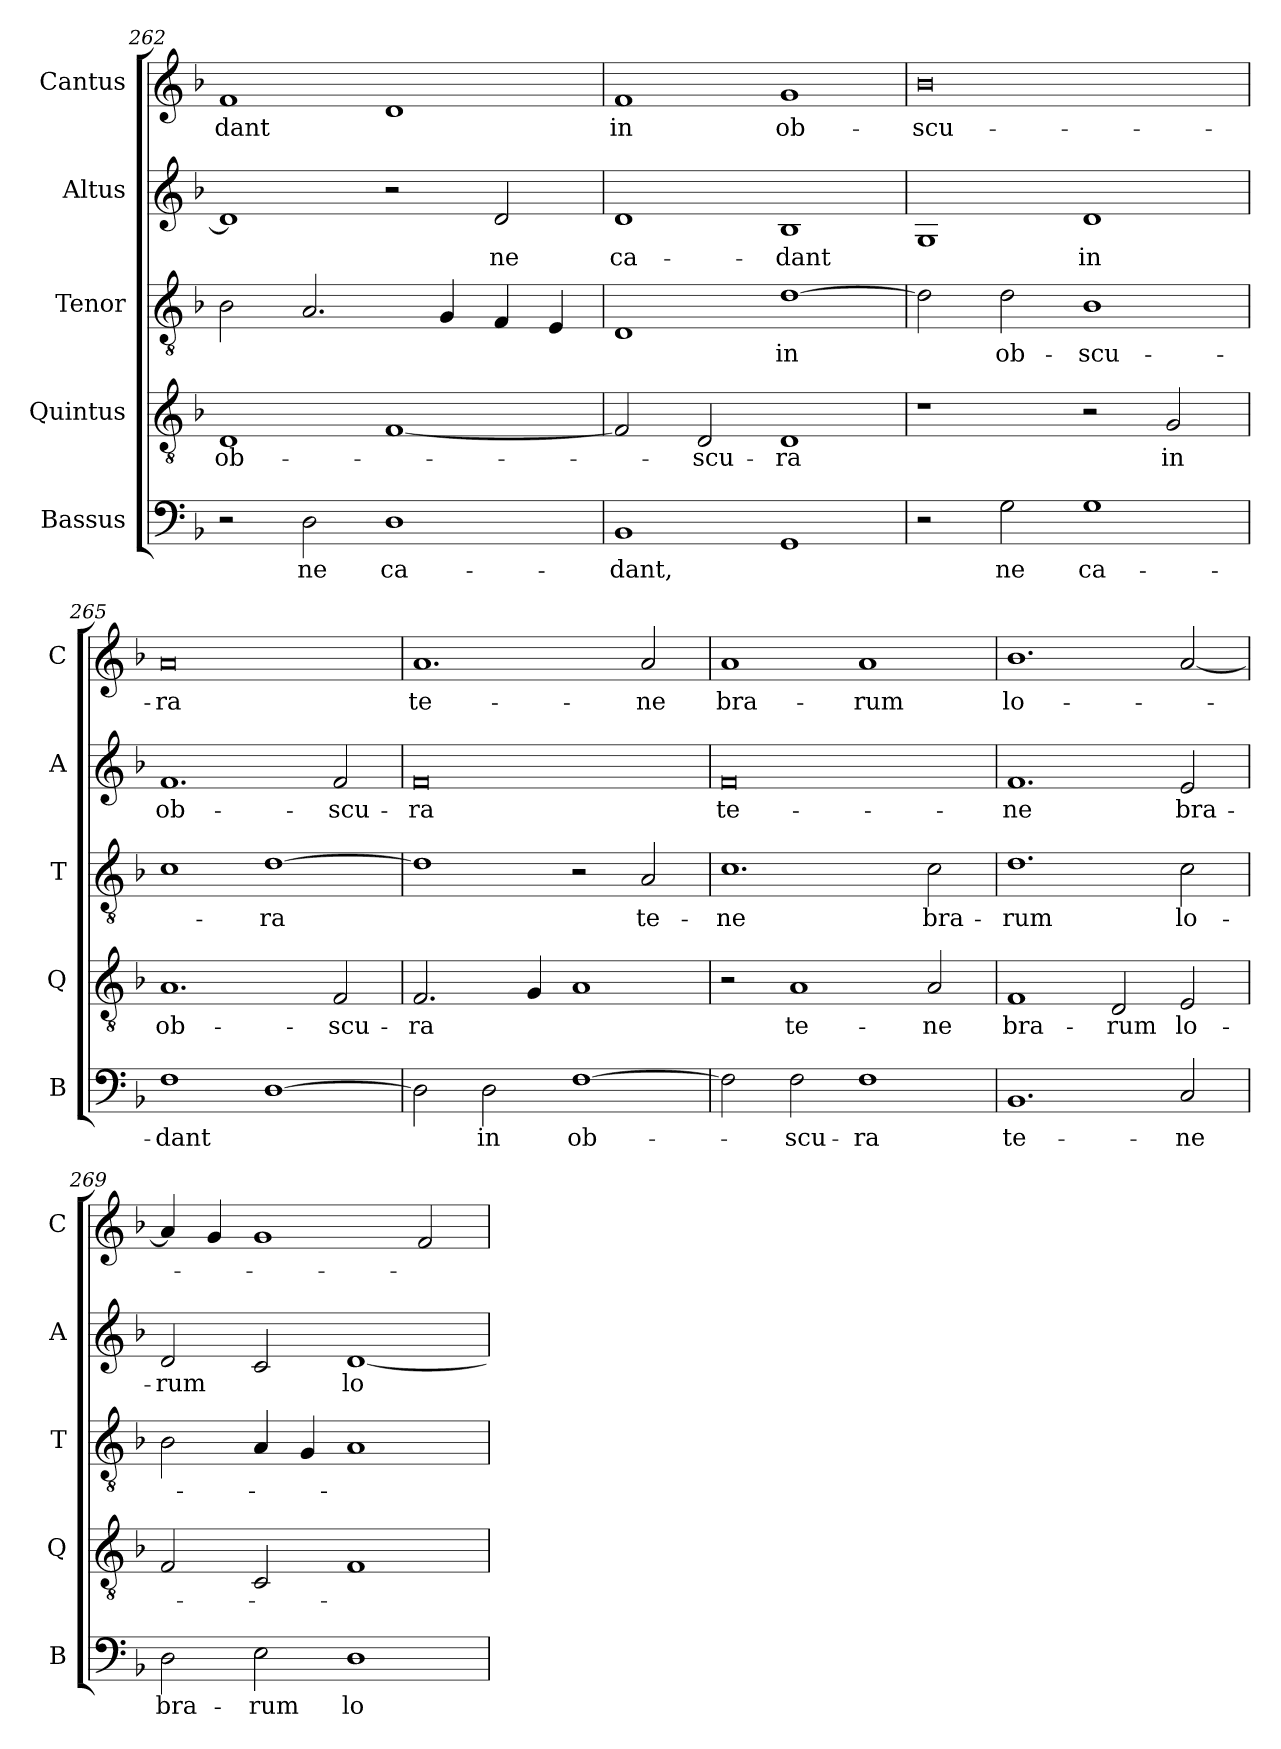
**kern	**text	**kern	**text	**kern	**text	**kern	**text	**kern	**text
*part5	*part5	*part4	*part4	*part3	*part3	*part2	*part2	*part1	*part1
*staff5	*staff5	*staff4	*staff4	*staff3	*staff3	*staff2	*staff2	*staff1	*staff1
*I"Bassus	*	*I"Quintus	*	*I"Tenor	*	*I"Altus	*	*I"Cantus	*
*I'B	*	*I'Q	*	*I'T	*	*I'A	*	*I'C	*
*clefF4	*	*clefGv2	*	*clefGv2	*	*clefG2	*	*clefG2	*
*k[b-]	*	*k[b-]	*	*k[b-]	*	*k[b-]	*	*k[b-]	*
*F:	*	*F:	*	*F:	*	*F:	*	*F:	*
=262	=262	=262	=262	=262	=262	=262	=262	=262	=262
!	!	!	!LO:LY:b	!	!	!	!	!	!LO:LY:b
2r	.	1D	ob-	2B-\	.	1d]	.	1f	-dant
!	!LO:LY:b	!	!	!	!	!	!	!	!
2D\	ne	.	.	2.A/	.	.	.	.	.
!	!LO:LY:b	!	!	!	!	!	!	!	!
1D	ca-	[1F	.	.	.	2r	.	1d	.
.	.	.	.	4G/	.	.	.	.	.
!	!	!	!	!	!	!	!LO:LY:b	!	!
.	.	.	.	4F/	.	2d/	ne	.	.
.	.	.	.	4E/	.	.	.	.	.
=263	=263	=263	=263	=263	=263	=263	=263	=263	=263
!	!LO:LY:b	!	!	!	!	!	!LO:LY:b	!	!LO:LY:b
1BB-	-dant,	2F/]	.	1D	.	1d	ca-	1f	in
!	!	!	!LO:LY:b	!	!	!	!	!	!
.	.	2D/	-scu-	.	.	.	.	.	.
!	!	!	!LO:LY:b	!	!LO:LY:b	!	!LO:LY:b	!	!LO:LY:b
1GG	.	1D	-ra	[1d	in	1B-	-dant	1g	ob-
=264	=264	=264	=264	=264	=264	=264	=264	=264	=264
!	!	!	!	!	!	!	!	!	!LO:LY:b
2r	.	1r	.	2d\]	.	1G	.	0b-	-scu-
!	!LO:LY:b	!	!	!	!LO:LY:b	!	!	!	!
2G\	ne	.	.	2d\	ob-	.	.	.	.
!	!LO:LY:b	!	!	!	!LO:LY:b	!	!LO:LY:b	!	!
1G	ca-	2r	.	1B-	-scu-	1d	in	.	.
!	!	!	!LO:LY:b	!	!	!	!	!	!
.	.	2G/	in	.	.	.	.	.	.
=265	=265	=265	=265	=265	=265	=265	=265	=265	=265
!	!LO:LY:b	!	!LO:LY:b	!	!	!	!LO:LY:b	!	!LO:LY:b
1F	-dant	1.A	ob-	1c	.	1.f	ob-	0a	-ra
!	!	!	!	!	!LO:LY:b	!	!	!	!
[1D	.	.	.	[1d	-ra	.	.	.	.
!	!	!	!LO:LY:b	!	!	!	!LO:LY:b	!	!
.	.	2F/	-scu-	.	.	2f/	-scu-	.	.
!!LO:PB:g=z
=266	=266	=266	=266	=266	=266	=266	=266	=266	=266
!	!	!	!LO:LY:b	!	!	!	!LO:LY:b	!	!LO:LY:b
2D\]	.	2.F/	-ra	1d]	.	0f	-ra	1.a	te-
!	!LO:LY:b	!	!	!	!	!	!	!	!
2D\	in	.	.	.	.	.	.	.	.
.	.	4G/	.	.	.	.	.	.	.
!	!LO:LY:b	!	!	!	!	!	!	!	!
[1F	ob-	1A	.	2r	.	.	.	.	.
!	!	!	!	!	!LO:LY:b	!	!	!	!LO:LY:b
.	.	.	.	2A/	te-	.	.	2a/	-ne
=267	=267	=267	=267	=267	=267	=267	=267	=267	=267
!	!	!	!	!	!LO:LY:b	!	!LO:LY:b	!	!LO:LY:b
2F\]	.	2r	.	1.c	-ne	0f	te-	1a	bra-
!	!LO:LY:b	!	!LO:LY:b	!	!	!	!	!	!
2F\	-scu-	1A	te-	.	.	.	.	.	.
!	!LO:LY:b	!	!	!	!	!	!	!	!LO:LY:b
1F	-ra	.	.	.	.	.	.	1a	-rum
!	!	!	!LO:LY:b	!	!LO:LY:b	!	!	!	!
.	.	2A/	-ne	2c\	bra-	.	.	.	.
=268	=268	=268	=268	=268	=268	=268	=268	=268	=268
!	!LO:LY:b	!	!LO:LY:b	!	!LO:LY:b	!	!LO:LY:b	!	!LO:LY:b
1.BB-	te-	1F	bra-	1.d	-rum	1.f	-ne	1.b-	lo-
!	!	!	!LO:LY:b	!	!	!	!	!	!
.	.	2D/	-rum	.	.	.	.	.	.
!	!LO:LY:b	!	!LO:LY:b	!	!LO:LY:b	!	!LO:LY:b	!	!
2C/	-ne	2E/	lo-	2c\	lo-	2e/	bra-	[2a/	.
=269	=269	=269	=269	=269	=269	=269	=269	=269	=269
!	!LO:LY:b	!	!	!	!	!	!LO:LY:b	!	!
2D\	bra-	2F/	.	2B-\	.	2d/	-rum	4a/]	.
.	.	.	.	.	.	.	.	4g/	.
!	!LO:LY:b	!	!	!	!	!	!	!	!
2E\	-rum	2C/	.	4A/	.	2c/	.	1g	.
.	.	.	.	4G/	.	.	.	.	.
!	!LO:LY:b	!	!	!	!	!	!LO:LY:b	!	!
1D	lo-	1F	.	1A	.	[1d	lo-	.	.
.	.	.	.	.	.	.	.	2f/	.
=	=	=	=	=	=	=	=	=	=
*-	*-	*-	*-	*-	*-	*-	*-	*-	*-
